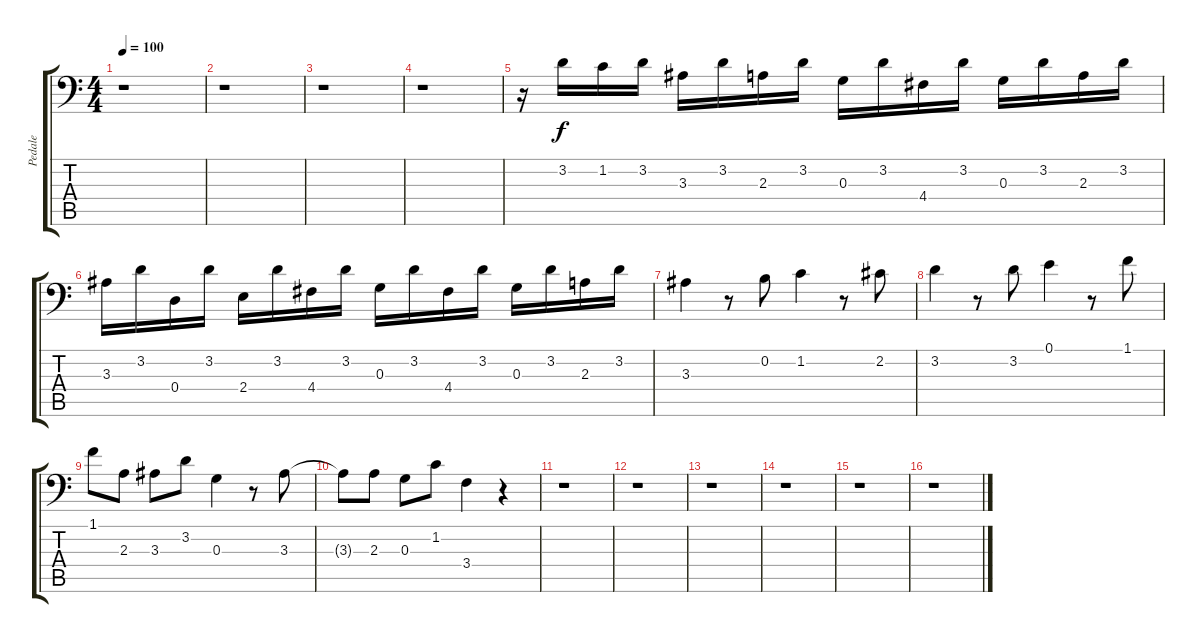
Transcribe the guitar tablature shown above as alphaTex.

\track ("Pedale" "Pedale") {instrument overdrivenguitar}
\staff {score tabs}
\tuning (E3 B2 G2 D2 A1 E1) {hide}
\ts (4 4)
\tempo 100
\clef f4
\ks c
r.1{dy f} |
r.1 |
r.1 |
r.1 |
r.16 3.2.16 1.2.16 3.2.16 3.3.16 3.2.16 2.3.16 3.2.16 0.3.16 3.2.16 4.4.16 3.2.16 0.3.16 3.2.16 2.3.16 3.2.16 |
3.3.16 3.2.16 0.4.16 3.2.16 2.4.16 3.2.16 4.4.16 3.2.16 0.3.16 3.2.16 4.4.16 3.2.16 0.3.16 3.2.16 2.3.16 3.2.16 |
3.3.4 r.8 0.2.8 1.2.4 r.8 2.2.8 |
3.2.4 r.8 3.2.8 0.1.4 r.8 1.1.8 |
1.1.8 2.3.8 3.3.8 3.2.8 0.3.4 r.8 3.3.8 |
3.3{t}.8 2.3.8 0.3.8 1.2.8 3.4.4 r.4 |
r.1 |
r.1 |
r.1 |
r.1 |
r.1 |
r.1
